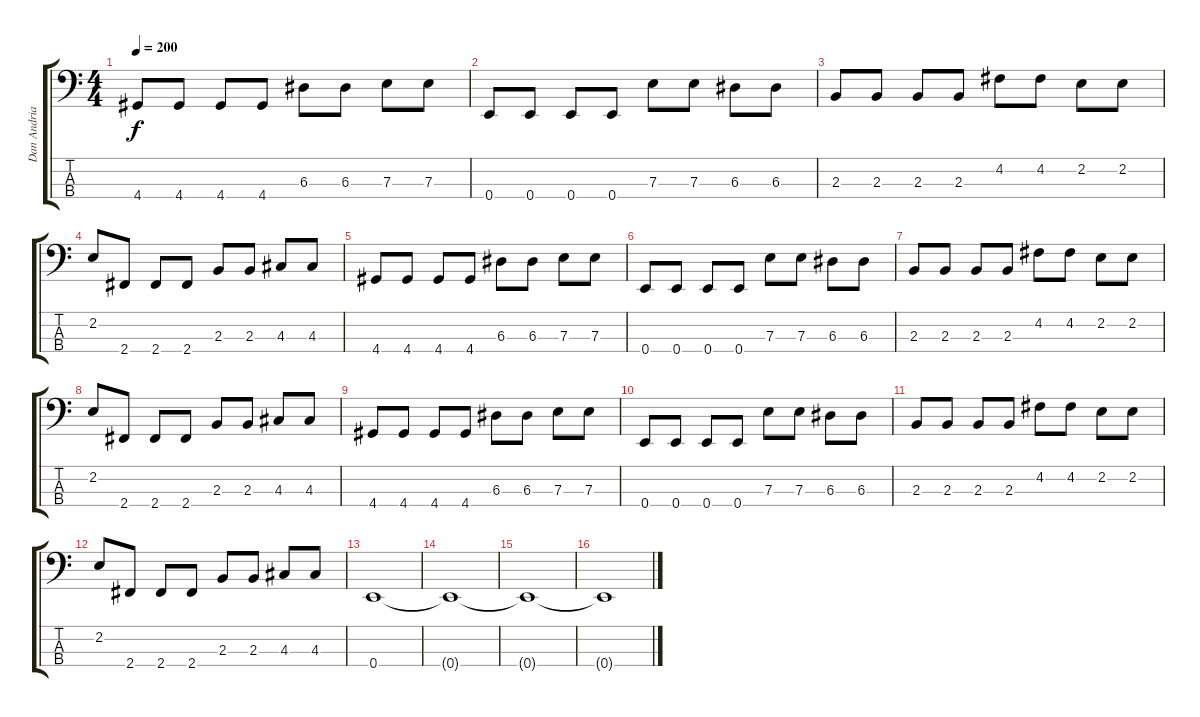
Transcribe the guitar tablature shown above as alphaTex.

\track ("Dan Andriano" "Dan Andria") {instrument electricbasspick}
\staff {score tabs}
\tuning (G2 D2 A1 E1) {hide}
\ts (4 4)
\tempo 200
\clef f4
\ks c
4.4.8{dy f} 4.4.8 4.4.8 4.4.8 6.3.8 6.3.8 7.3.8 7.3.8 |
0.4.8 0.4.8 0.4.8 0.4.8 7.3.8 7.3.8 6.3.8 6.3.8 |
2.3.8 2.3.8 2.3.8 2.3.8 4.2.8 4.2.8 2.2.8 2.2.8 |
2.2.8 2.4.8 2.4.8 2.4.8 2.3.8 2.3.8 4.3.8 4.3.8 |
4.4.8 4.4.8 4.4.8 4.4.8 6.3.8 6.3.8 7.3.8 7.3.8 |
0.4.8 0.4.8 0.4.8 0.4.8 7.3.8 7.3.8 6.3.8 6.3.8 |
2.3.8 2.3.8 2.3.8 2.3.8 4.2.8 4.2.8 2.2.8 2.2.8 |
2.2.8 2.4.8 2.4.8 2.4.8 2.3.8 2.3.8 4.3.8 4.3.8 |
4.4.8 4.4.8 4.4.8 4.4.8 6.3.8 6.3.8 7.3.8 7.3.8 |
0.4.8 0.4.8 0.4.8 0.4.8 7.3.8 7.3.8 6.3.8 6.3.8 |
2.3.8 2.3.8 2.3.8 2.3.8 4.2.8 4.2.8 2.2.8 2.2.8 |
2.2.8 2.4.8 2.4.8 2.4.8 2.3.8 2.3.8 4.3.8 4.3.8 |
0.4.1 |
0.4{t}.1 |
0.4{t}.1 |
0.4{t}.1
